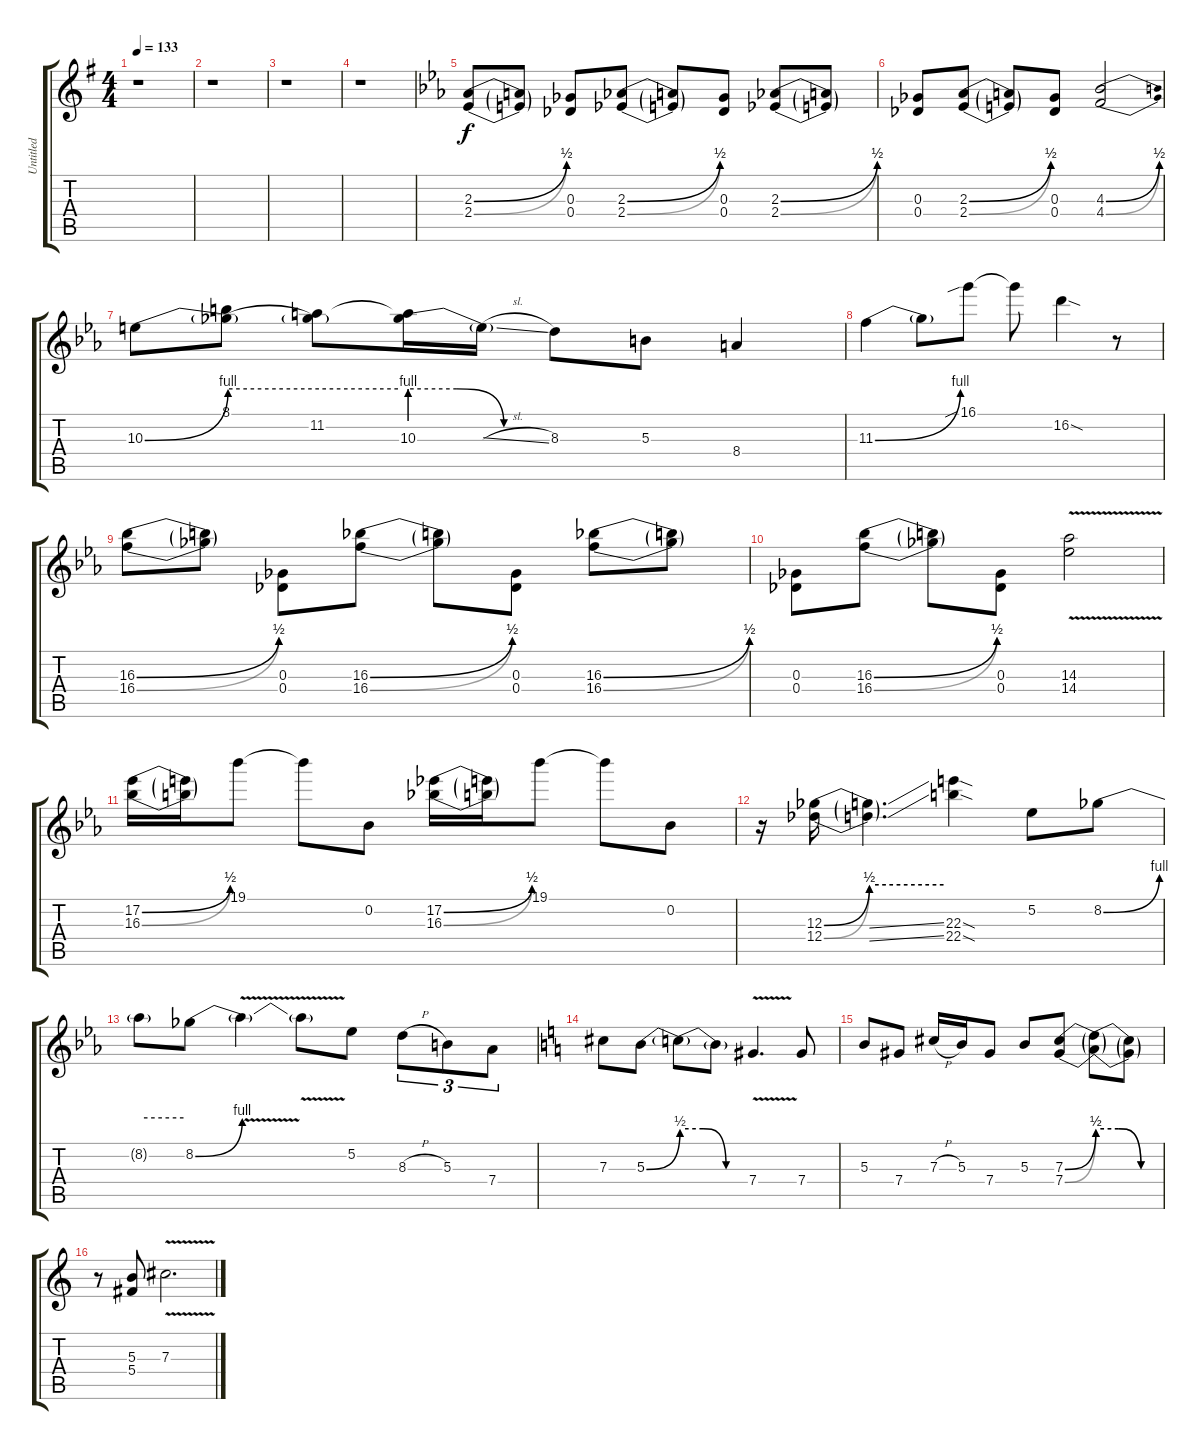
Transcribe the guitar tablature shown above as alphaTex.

\track ("Untitled" "Untitled") {instrument distortionguitar}
\staff {score tabs}
\tuning (Eb4 Bb3 Gb3 Db3 Ab2 Eb2) {hide}
\ts (4 4)
\tempo 133
\clef g2
\ks g
r.1{dy f} |
r.1 |
r.1 |
r.1 |
\ks eb
(2.3{be (bend 0 0 60 2)} 2.4{be (bend 0 0 60 2)}).8 (2.3{t} 2.4{t}).8 (0.3 0.4).8 (2.3{be (bend 0 0 60 2)} 2.4{be (bend 0 0 60 2)}).8 (2.3{t} 2.4{t}).8 (0.3 0.4).8 (2.3{be (bend 0 0 60 2)} 2.4{be (bend 0 0 60 2)}).8 (2.3{t} 2.4{t}).8 |
(0.3 0.4).8 (2.3{be (bend 0 0 60 2)} 2.4{be (bend 0 0 60 2)}).8 (2.3{t} 2.4{t}).8 (0.3 0.4).8 (4.3{be (bend 0 0 60 2)} 4.4{be (bend 0 0 60 2)}).2 |
10.3{be (bend 0 0 60 4)}.8 (8.1 10.3{be (hold 0 4 60 4) t}).8 (11.2 10.3{be (hold 0 4 60 4) t}).8 (11.2{t} 10.3{be (custom 0 4 20 4 40 0 60 0)}).16 10.3{sl t}.16 8.3.8 5.3.8 8.4.4 |
11.3{be (bend 0 0 60 4)}.4 11.3{t}.8 16.1{sib}.8 16.1{t}.8 16.2{sod}.4 r.8 |
(16.3{be (bend 0 0 60 2)} 16.4{be (bend 0 0 60 2)}).8 (16.3{t} 16.4{t}).8 (0.3 0.4).8 (16.3{be (bend 0 0 60 2)} 16.4{be (bend 0 0 60 2)}).8 (16.3{t} 16.4{t}).8 (0.3 0.4).8 (16.3{be (bend 0 0 60 2)} 16.4{be (bend 0 0 60 2)}).8 (16.3{t} 16.4{t}).8 |
(0.3 0.4).8 (16.3{be (bend 0 0 60 2)} 16.4{be (bend 0 0 60 2)}).8 (16.3{t} 16.4{t}).8 (0.3 0.4).8 (14.3{v} 14.4{v}).2 |
(17.2{be (bend 0 0 60 2)} 16.3{be (bend 0 0 60 2)}).16 (17.2{t} 16.3{t}).16 19.1.8 19.1{t}.8 0.2.8 (17.2{be (bend 0 0 60 2)} 16.3{be (bend 0 0 60 2)}).16 (17.2{t} 16.3{t}).16 19.1.8 19.1{t}.8 0.2.8 |
r.16 (12.3{be (bend 0 0 60 2)} 12.4{be (bend 0 0 60 2)}).16 (12.3{be (hold 0 2 60 2) ss t} 12.4{be (hold 0 2 60 2) ss t}).4{d} (22.3{sod} 22.4{sod}).4 5.2.8 8.2{be (bend 0 0 60 4)}.8 |
8.2{be (hold 0 4 60 4) t}.8 8.2{be (bend 0 0 60 4)}.8 8.2{v t}.4 8.2{v t}.8 5.2.8 8.3{h}.8{tu (3 2)} 5.3.8{tu (3 2)} 7.4.8{tu (3 2)} |
\ks c
7.3.8 5.3{be (bend 0 0 60 2)}.8 5.3{be (custom 0 2 20 2 40 0 60 0) t}.8 5.3{t}.8 7.4{v}.4{d} 7.4.8 |
5.3.8 7.4.8 7.3{h}.16 5.3.16 7.4.8 5.3.8 (7.3{be (bend 0 0 60 2)} 7.4{be (bend 0 0 60 2)}).8 (7.3{be (custom 0 2 20 2 40 0 60 0) t} 7.4{be (custom 0 2 20 2 40 0 60 0) t}).8 (7.3{t} 7.4{t}).8 |
r.8 (5.3 5.4).8 7.3{v}.2{d}
